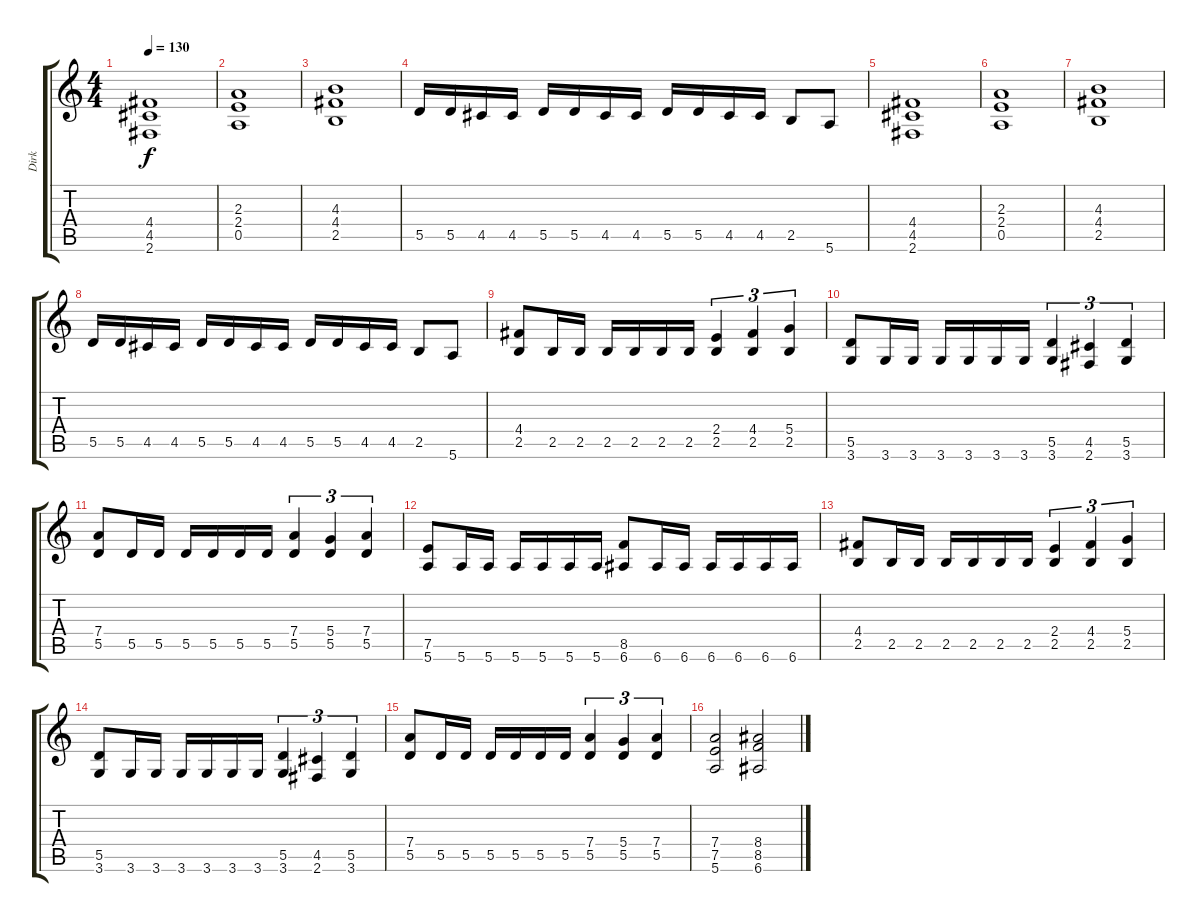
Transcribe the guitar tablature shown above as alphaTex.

\track ("Dirk" "Dirk") {instrument distortionguitar}
\staff {score tabs}
\tuning (E4 B3 G3 D3 A2 E2) {hide}
\ts (4 4)
\tempo 130
\clef g2
\ks c
(4.4 4.5 2.6).1{dy f} |
(2.3 2.4 0.5).1 |
(4.3 4.4 2.5).1 |
5.5.16 5.5.16 4.5.16 4.5.16 5.5.16 5.5.16 4.5.16 4.5.16 5.5.16 5.5.16 4.5.16 4.5.16 2.5.8 5.6.8 |
(4.4 4.5 2.6).1 |
(2.3 2.4 0.5).1 |
(4.3 4.4 2.5).1 |
5.5.16 5.5.16 4.5.16 4.5.16 5.5.16 5.5.16 4.5.16 4.5.16 5.5.16 5.5.16 4.5.16 4.5.16 2.5.8 5.6.8 |
(4.4 2.5).8 2.5.16 2.5.16 2.5.16 2.5.16 2.5.16 2.5.16 (2.4 2.5).4{tu (3 2)} (4.4 2.5).4{tu (3 2)} (5.4 2.5).4{tu (3 2)} |
(5.5 3.6).8 3.6.16 3.6.16 3.6.16 3.6.16 3.6.16 3.6.16 (5.5 3.6).4{tu (3 2)} (4.5 2.6).4{tu (3 2)} (5.5 3.6).4{tu (3 2)} |
(7.4 5.5).8 5.5.16 5.5.16 5.5.16 5.5.16 5.5.16 5.5.16 (7.4 5.5).4{tu (3 2)} (5.4 5.5).4{tu (3 2)} (7.4 5.5).4{tu (3 2)} |
(7.5 5.6).8 5.6.16 5.6.16 5.6.16 5.6.16 5.6.16 5.6.16 (8.5 6.6).8 6.6.16 6.6.16 6.6.16 6.6.16 6.6.16 6.6.16 |
(4.4 2.5).8 2.5.16 2.5.16 2.5.16 2.5.16 2.5.16 2.5.16 (2.4 2.5).4{tu (3 2)} (4.4 2.5).4{tu (3 2)} (5.4 2.5).4{tu (3 2)} |
(5.5 3.6).8 3.6.16 3.6.16 3.6.16 3.6.16 3.6.16 3.6.16 (5.5 3.6).4{tu (3 2)} (4.5 2.6).4{tu (3 2)} (5.5 3.6).4{tu (3 2)} |
(7.4 5.5).8 5.5.16 5.5.16 5.5.16 5.5.16 5.5.16 5.5.16 (7.4 5.5).4{tu (3 2)} (5.4 5.5).4{tu (3 2)} (7.4 5.5).4{tu (3 2)} |
(7.4 7.5 5.6).2 (8.4 8.5 6.6).2
